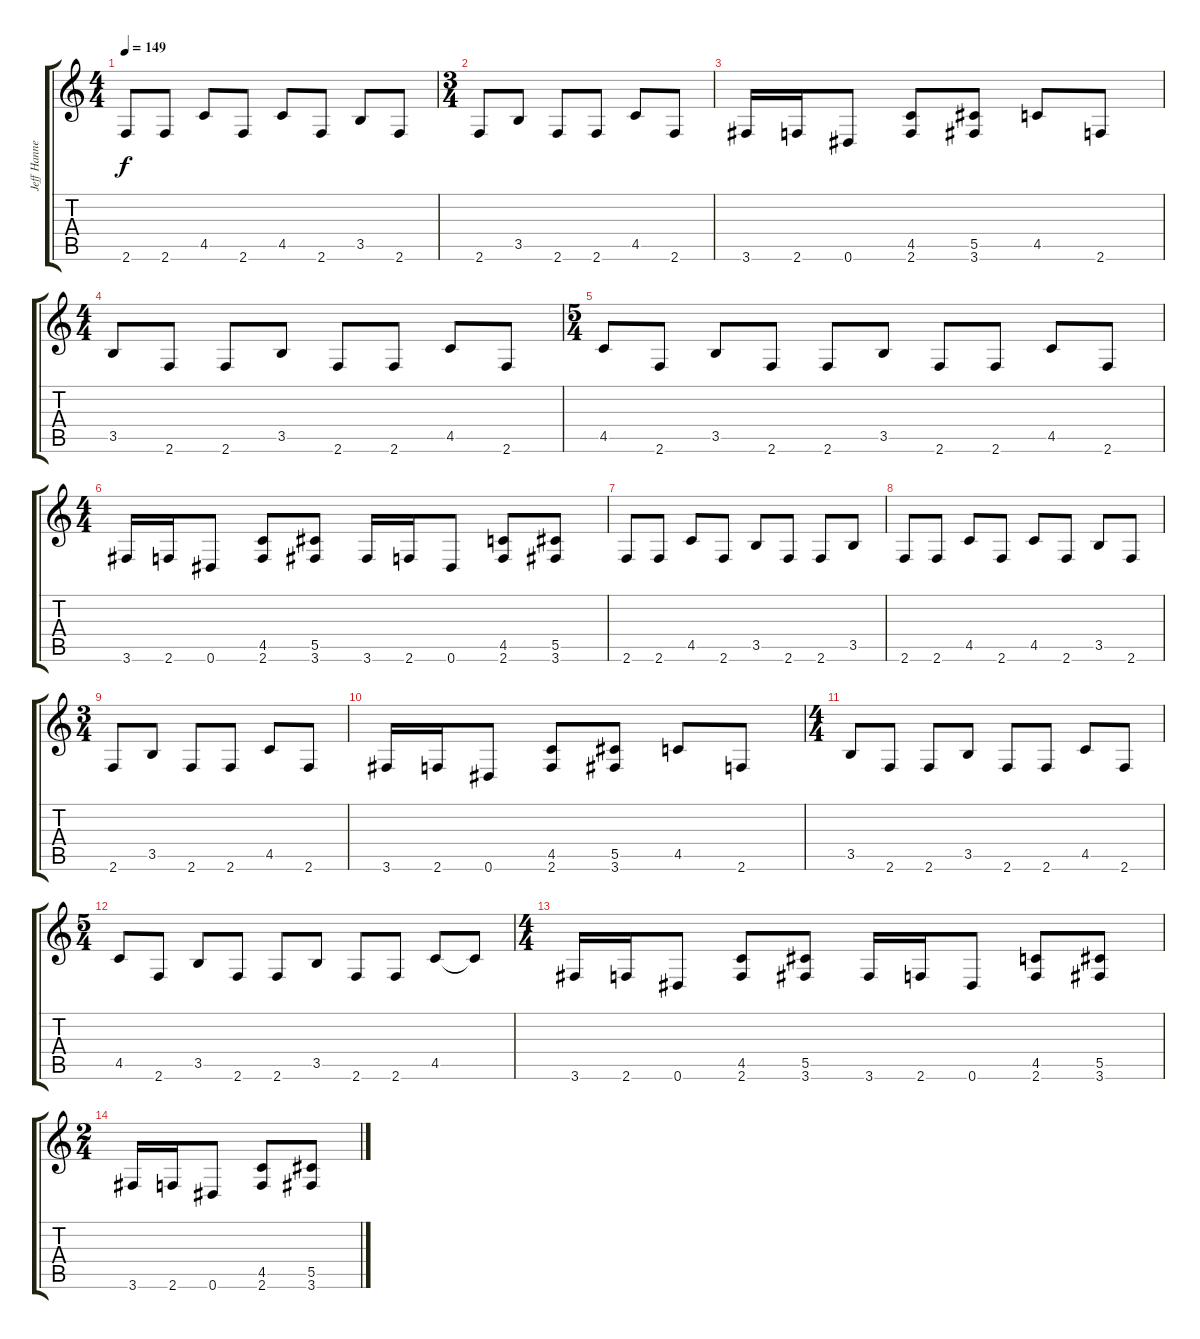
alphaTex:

\track ("Jeff Hanneman" "Jeff Hanne") {instrument distortionguitar}
\staff {score tabs}
\tuning (Eb4 Bb3 Gb3 Db3 Ab2 Eb2) {hide}
\ts (4 4)
\tempo 149
\clef g2
\ks c
2.6.8{dy f} 2.6.8 4.5.8 2.6.8 4.5.8 2.6.8 3.5.8 2.6.8 |
\ts (3 4)
2.6.8 3.5.8 2.6.8 2.6.8 4.5.8 2.6.8 |
3.6.16 2.6.16 0.6.8 (4.5 2.6).8 (5.5 3.6).8 4.5.8 2.6.8 |
\ts (4 4)
3.5.8 2.6.8 2.6.8 3.5.8 2.6.8 2.6.8 4.5.8 2.6.8 |
\ts (5 4)
4.5.8 2.6.8 3.5.8 2.6.8 2.6.8 3.5.8 2.6.8 2.6.8 4.5.8 2.6.8 |
\ts (4 4)
3.6.16 2.6.16 0.6.8 (4.5 2.6).8 (5.5 3.6).8 3.6.16 2.6.16 0.6.8 (4.5 2.6).8 (5.5 3.6).8 |
2.6.8 2.6.8 4.5.8 2.6.8 3.5.8 2.6.8 2.6.8 3.5.8 |
2.6.8 2.6.8 4.5.8 2.6.8 4.5.8 2.6.8 3.5.8 2.6.8 |
\ts (3 4)
2.6.8 3.5.8 2.6.8 2.6.8 4.5.8 2.6.8 |
3.6.16 2.6.16 0.6.8 (4.5 2.6).8 (5.5 3.6).8 4.5.8 2.6.8 |
\ts (4 4)
3.5.8 2.6.8 2.6.8 3.5.8 2.6.8 2.6.8 4.5.8 2.6.8 |
\ts (5 4)
4.5.8 2.6.8 3.5.8 2.6.8 2.6.8 3.5.8 2.6.8 2.6.8 4.5.8 4.5{t}.8 |
\ts (4 4)
3.6.16 2.6.16 0.6.8 (4.5 2.6).8 (5.5 3.6).8 3.6.16 2.6.16 0.6.8 (4.5 2.6).8 (5.5 3.6).8 |
\ts (2 4)
3.6.16 2.6.16 0.6.8 (4.5 2.6).8 (5.5 3.6).8
